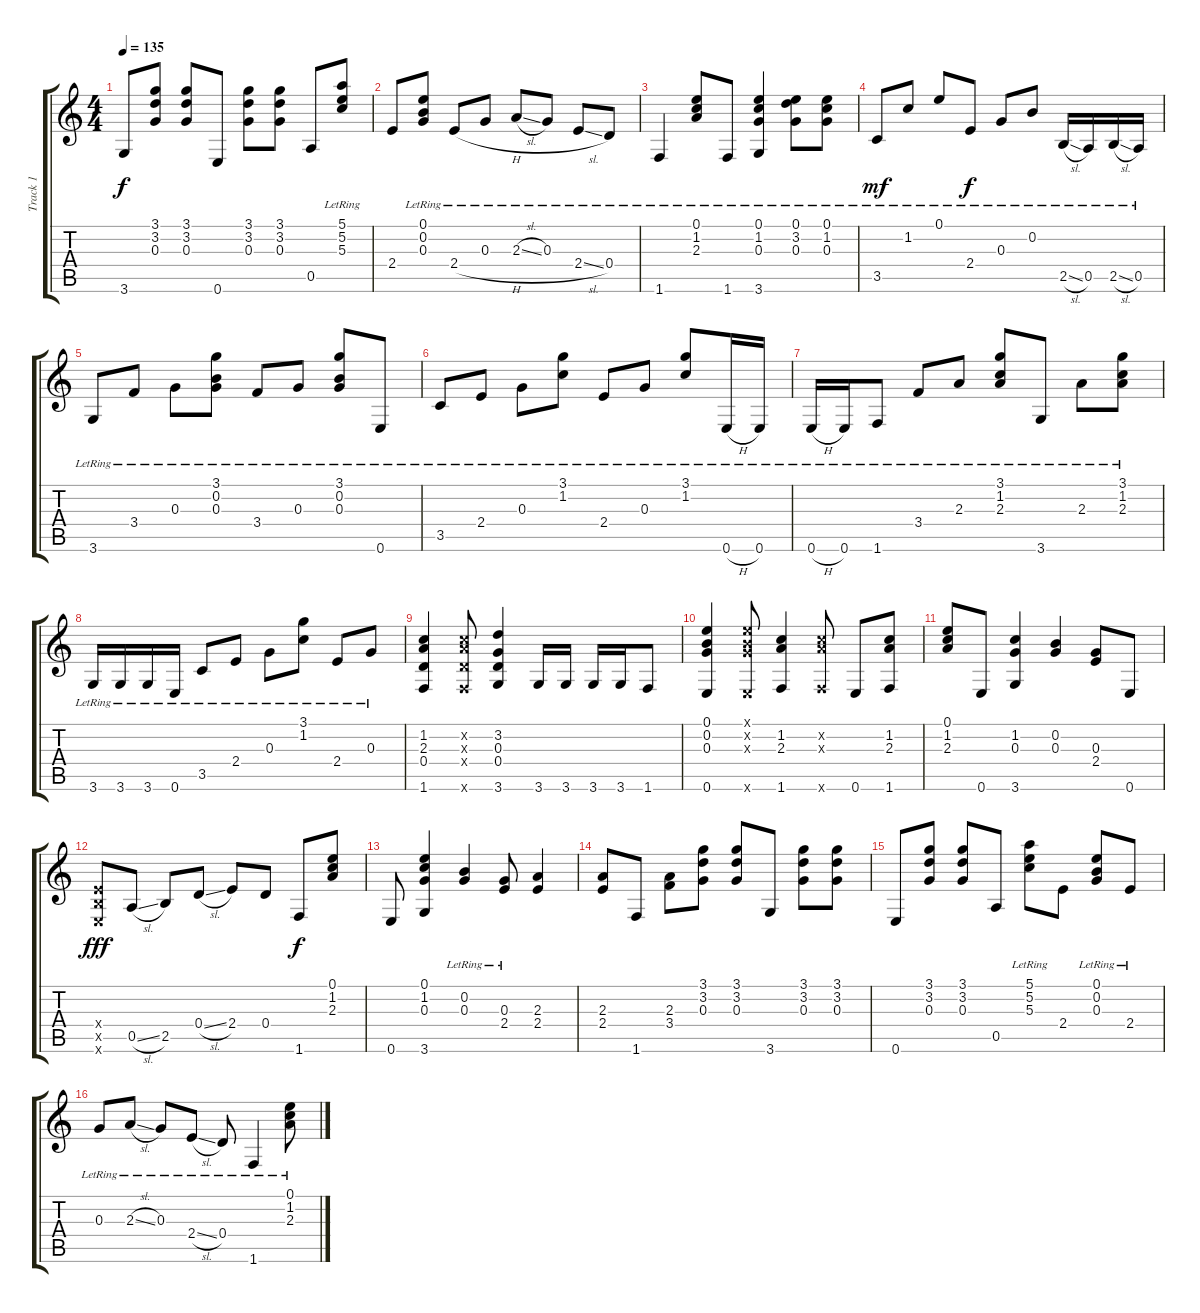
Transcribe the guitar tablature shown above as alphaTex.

\track ("Track 1" "Track 1") {instrument acousticguitarsteel}
\staff {score tabs}
\tuning (E4 B3 G3 D3 A2 E2) {hide}
\ts (4 4)
\tempo 135
\clef g2
\ks c
3.6.8{dy f} (3.1 3.2 0.3).8 (3.1 3.2 0.3).8 0.6.8 (3.1 3.2 0.3).8 (3.1 3.2 0.3).8 0.5.8 (5.1{lr} 5.2{lr} 5.3{lr}).8 |
2.4.8 (0.1{lr} 0.2{lr} 0.3{lr}).8 2.4{h lr}.8 0.3{lr}.8 2.3{sl lr}.8 0.3{lr}.8 2.4{sl lr}.8 0.4{lr}.8 |
1.6{lr}.4 (0.1{lr} 1.2{lr} 2.3{lr}).8 1.6{lr}.8 (0.1{lr} 1.2{lr} 0.3{lr} 3.6{lr}).4 (0.1{lr} 3.2{lr} 0.3{lr}).8 (0.1{lr} 1.2{lr} 0.3{lr}).8 |
3.5{lr}.8{dy mf} 1.2{lr}.8 0.1{lr}.8 2.4{lr}.8{dy f} 0.3{lr}.8 0.2{lr}.8 2.5{sl lr}.16 0.5{lr}.16 2.5{sl lr}.16 0.5{lr}.16 |
3.6{lr}.8 3.4{lr}.8 0.3{lr}.8 (3.1{lr} 0.2{lr} 0.3{lr}).8 3.4{lr}.8 0.3{lr}.8 (3.1{lr} 0.2{lr} 0.3{lr}).8 0.6{lr}.8 |
3.5{lr}.8 2.4{lr}.8 0.3{lr}.8 (3.1{lr} 1.2{lr}).8 2.4{lr}.8 0.3{lr}.8 (3.1{lr} 1.2{lr}).8 0.6{h lr}.16 0.6{lr}.16 |
0.6{h lr}.16 0.6{lr}.16 1.6{lr}.8 3.4{lr}.8 2.3{lr}.8 (3.1{lr} 1.2{lr} 2.3{lr}).8 3.6{lr}.8 2.3{lr}.8 (3.1{lr} 1.2{lr} 2.3{lr}).8 |
3.6{lr}.16 3.6{lr}.16 3.6{lr}.16 0.6{lr}.16 3.5{lr}.8 2.4{lr}.8 0.3{lr}.8 (3.1{lr} 1.2{lr}).8 2.4{lr}.8 0.3{lr}.8 |
(1.2 2.3 0.4 1.6).4 (1.2{x} 2.3{x} 0.4{x} 1.6{x}).8 (3.2 0.3 0.4 3.6).4 3.6.16 3.6.16 3.6.16 3.6.16 1.6.8 |
(0.1 0.2 0.3 0.6).4 (0.1{x} 0.2{x} 0.3{x} 0.6{x}).8 (1.2 2.3 1.6).4 (1.2{x} 2.3{x} 1.6{x}).8 0.6.8 (1.2 2.3 1.6).8 |
(0.1 1.2 2.3).8 0.6.8 (1.2 0.3 3.6).4 (0.2 0.3).4 (0.3 2.4).8 0.6.8 |
(2.4{x} 2.5{x} 0.6{x}).8{dy fff} 0.5{sl}.8 2.5.8 0.4{sl}.8 2.4.8 0.4.8 1.6.8{dy f} (0.1 1.2 2.3).8 |
0.6.8 (0.1 1.2 0.3 3.6).4 (0.2{lr} 0.3{lr}).4 (0.3{lr} 2.4{lr}).8 (2.3 2.4).4 |
(2.3 2.4).8 1.6.8 (2.3 3.4).8 (3.1 3.2 0.3).8 (3.1 3.2 0.3).8 3.6.8 (3.1 3.2 0.3).8 (3.1 3.2 0.3).8 |
0.6.8 (3.1 3.2 0.3).8 (3.1 3.2 0.3).8 0.5.8 (5.1{lr} 5.2{lr} 5.3{lr}).8 2.4.8 (0.1{lr} 0.2{lr} 0.3{lr}).8 2.4{lr}.8 |
0.3{lr}.8 2.3{sl lr}.8 0.3{lr}.8 2.4{sl lr}.8 0.4{lr}.8 1.6{lr}.4 (0.1{lr} 1.2{lr} 2.3{lr}).8
